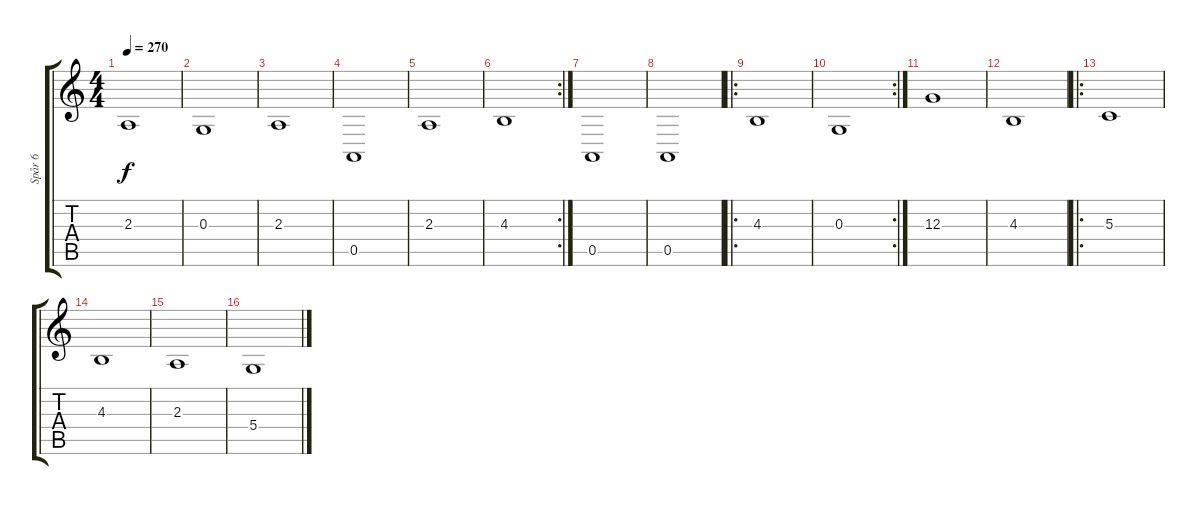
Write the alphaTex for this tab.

\track ("Spår 6" "Spår 6") {instrument choiraahs}
\staff {score tabs}
\tuning (E4 B3 G3 D3 A2 E2) {hide}
\ts (4 4)
\tempo 270
\clef g2
\ks c
2.3.1{dy f} |
0.3.1 |
2.3.1 |
0.5.1 |
2.3.1 |
\rc 2
4.3.1 |
0.5.1 |
0.5.1 |
\ro
4.3.1 |
\rc 2
0.3.1 |
12.3.1 |
4.3.1 |
\ro
5.3.1 |
4.3.1 |
2.3.1 |
5.4.1
